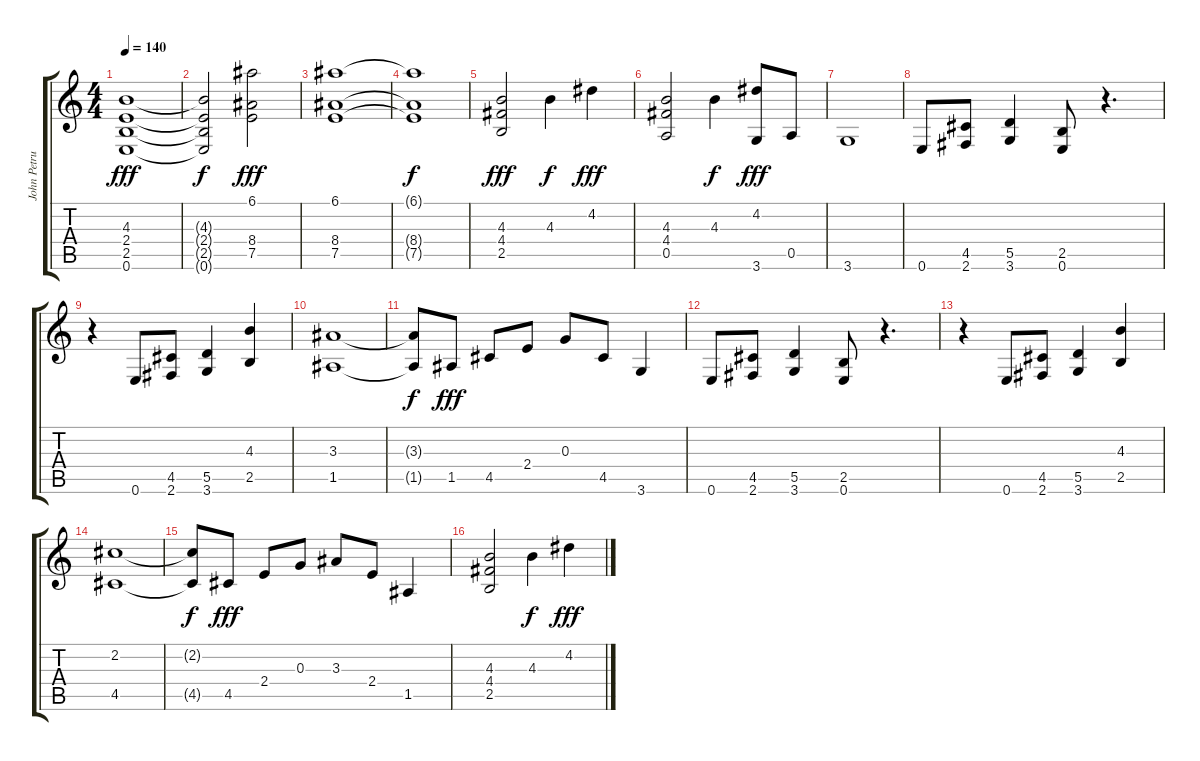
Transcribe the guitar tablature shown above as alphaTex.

\track ("John Petrucci" "John Petru") {instrument distortionguitar}
\staff {score tabs}
\tuning (E4 B3 G3 D3 A2 E2) {hide}
\ts (4 4)
\tempo 140
\clef g2
\ks c
(4.3 2.4 2.5 0.6).1{dy fff} |
(4.3{t} 2.4{t} 2.5{t} 0.6{t}).2{dy f} (6.1 8.4 7.5).2{dy fff} |
(6.1 8.4 7.5).1 |
(6.1{t} 8.4{t} 7.5{t}).1{dy f} |
(4.3 4.4 2.5).2{dy fff} 4.3.4{dy f} 4.2.4{dy fff} |
(4.3 4.4 0.5).2 4.3.4{dy f} (4.2 3.6).8{dy fff} 0.5.8 |
3.6.1 |
0.6.8 (4.5 2.6).8 (5.5 3.6).4 (2.5 0.6).8 r.4{d} |
r.4 0.6.8 (4.5 2.6).8 (5.5 3.6).4 (4.3 2.5).4 |
(3.3 1.5).1 |
(3.3{t} 1.5{t}).8{dy f} 1.5.8{dy fff} 4.5.8 2.4.8 0.3.8 4.5.8 3.6.4 |
0.6.8 (4.5 2.6).8 (5.5 3.6).4 (2.5 0.6).8 r.4{d} |
r.4 0.6.8 (4.5 2.6).8 (5.5 3.6).4 (4.3 2.5).4 |
(2.2 4.5).1 |
(2.2{t} 4.5{t}).8{dy f} 4.5.8{dy fff} 2.4.8 0.3.8 3.3.8 2.4.8 1.5.4 |
(4.3 4.4 2.5).2 4.3.4{dy f} 4.2.4{dy fff}
